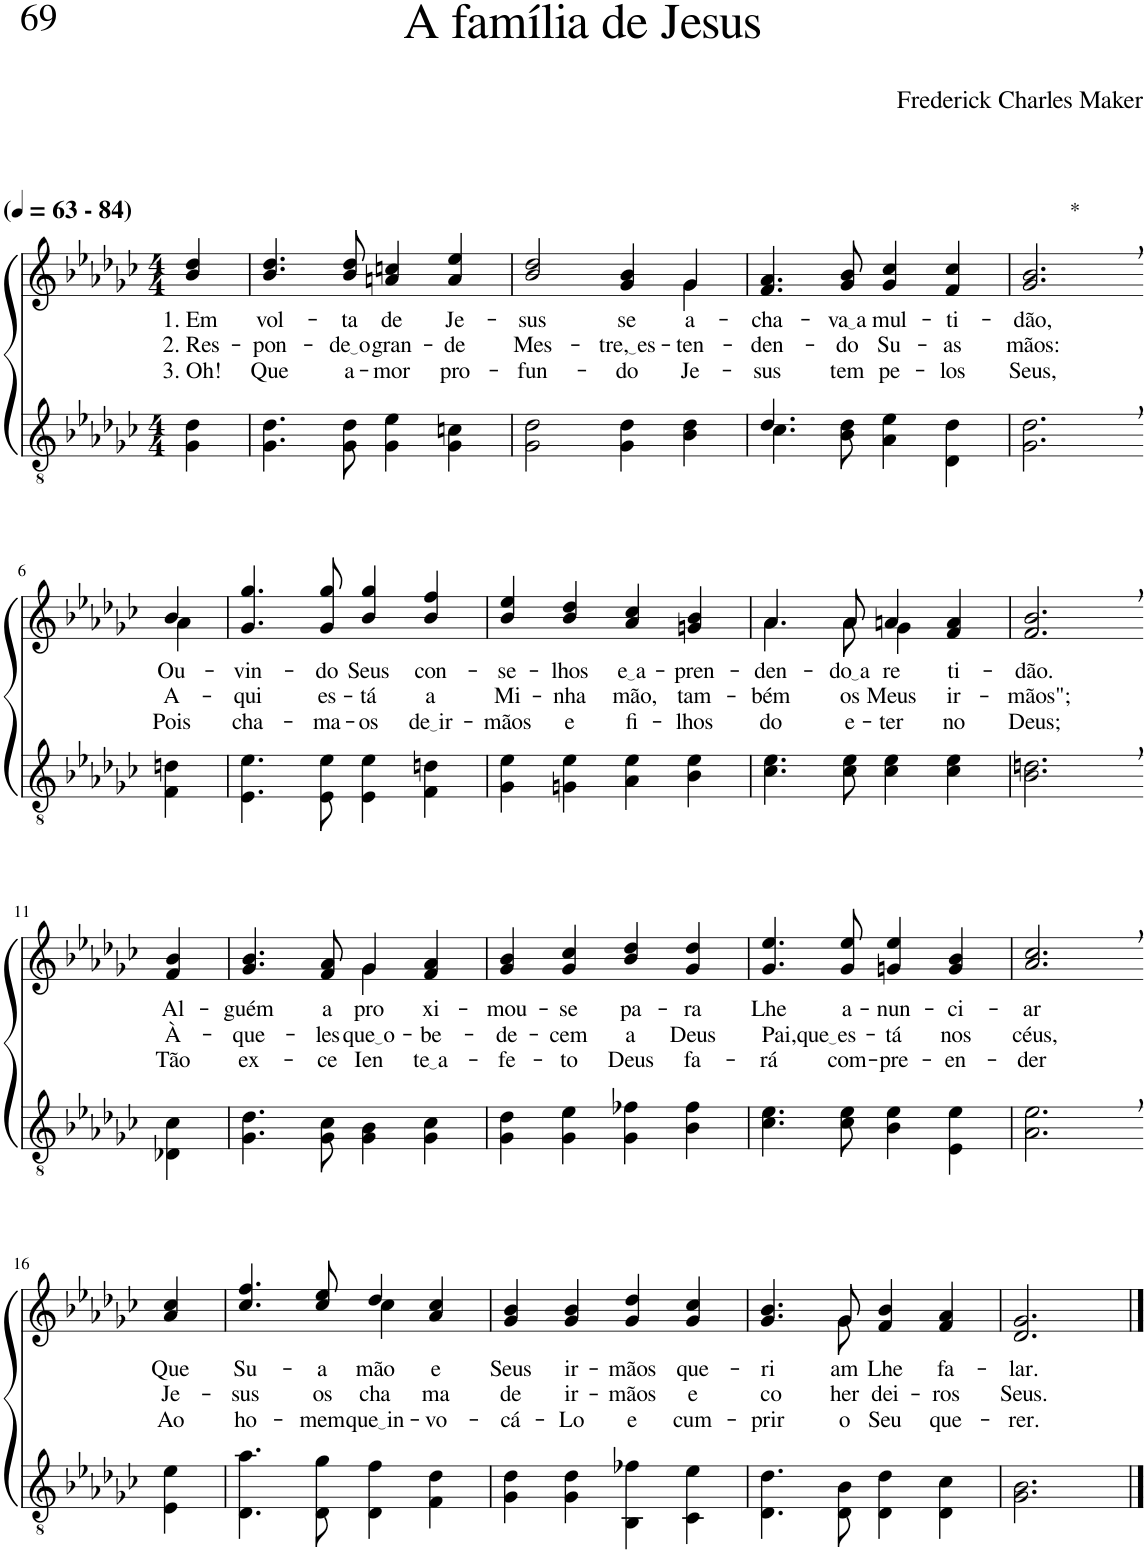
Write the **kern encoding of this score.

**kern	**kern	**text	**text	**text
*part2	*part1	*part1	*part1	*part1
*staff2	*staff1	*staff1	*staff1	*staff1
*I"Parte III e IV	*I"Parte I e II	*	*	*
*clefGv2	*clefG2	*	*	*
*Trd3c5	*Trd3c5	*	*	*
*k[b-e-a-d-g-c-]	*k[b-e-a-d-g-c-]	*	*	*
*M4/4	*M4/4	*	*	*
*MM63	*MM63	*	*	*
=1	=1	=1	=1	=1
!	!LO:TX:a:B:t=(	!	!	!
!	!LO:TX:a:B:t=- 84)	!	!	!
!	!	!LO:LY:b	!LO:LY:b	!LO:LY:b
4G-\ 4d-\	4b-/ 4dd-/	1. Em	2. Res-	3. Oh!
=2	=2	=2	=2	=2
!	!	!LO:LY:b	!LO:LY:b	!LO:LY:b
4.G-\ 4.d-\	4.b-/ 4.dd-/	vol-	-pon-	Que
!	!	!LO:LY:b	!LO:LY:b	!LO:LY:b
8G-\ 8d-\	8b-/ 8dd-/	-ta	de o	a-
!	!	!LO:LY:b	!LO:LY:b	!LO:LY:b
4G-\ 4e-\	4an/ 4ccn/	de	gran-	-mor
!	!	!LO:LY:b	!LO:LY:b	!LO:LY:b
4G-\ 4cn\	4a/ 4ee-/	Je-	-de	pro-
=3	=3	=3	=3	=3
!	!	!LO:LY:b	!LO:LY:b	!LO:LY:b
*	*^	*	*	*
2G-\ 2d-\	2b-/ 2dd-/	2.ryy	-sus	Mes-	-fun-
!	!	!	!LO:LY:b	!LO:LY:b	!LO:LY:b
4G-\ 4d-\	4g-/ 4b-/	.	se	tre, es	-do
!	!	!	!	!LO:LY:b	!
!	!	!	!LO:LY:b	!	!LO:LY:b
4B-\ 4d-\	4g-/	4g-\	a-	.	Je-
=4	=4	=4	=4	=4	=4
*^	*	*	*	*	*
!	!	!	!	!LO:LY:b	!LO:LY:b	!LO:LY:b
*	*	*v	*v	*	*	*
4.d-/	4.c-\	4.f/ 4.a-/	-cha-	-den-	-sus
!	!	!	!LO:LY:b	!LO:LY:b	!LO:LY:b
2ryy	8B-\ 8d-\	8g-/ 8b-/	va a	-do	tem
!	!	!	!LO:LY:b	!LO:LY:b	!LO:LY:b
.	4A-\ 4e-\	4g-/ 4cc-/	mul-	Su-	pe-
!	!	!	!LO:LY:b	!LO:LY:b	!LO:LY:b
.	4D-\ 4d-\	4f/ 4cc-/	-ti-	-as	-los
8ryy	.	.	.	.	.
*v	*v	*	*	*	*
=5	=5	=5	=5	=5
!	!LO:TX:a:t=*	!	!	!
!	!	!LO:LY:b	!LO:LY:b	!LO:LY:b
2.G-\, 2.d-\,	2.g-/, 2.b-/,	-dão,	mãos:	Seus,
!!LO:LB:g=z
=6-	=6-	=6-	=6-	=6-
*	*^	*	*	*
!	!	!	!LO:LY:b	!LO:LY:b	!LO:LY:b
4F\ 4dn\	4b-/	4a-\	Ou-	A-	Pois
=7	=7	=7	=7	=7	=7
!	!	!	!LO:LY:b	!LO:LY:b	!LO:LY:b
*	*v	*v	*	*	*
4.E-\ 4.e-\	4.g-/ 4.gg-/	-vin-	-qui	cha-
!	!	!LO:LY:b	!LO:LY:b	!LO:LY:b
8E-\ 8e-\	8g-/ 8gg-/	-do	es-	-ma-
!	!	!LO:LY:b	!LO:LY:b	!LO:LY:b
4E-\ 4e-\	4b-/ 4gg-/	Seus	-tá	-os
!	!	!LO:LY:b	!LO:LY:b	!LO:LY:b
4F\ 4dn\	4b-/ 4ff/	con-	a	de ir
=8	=8	=8	=8	=8
!	!	!LO:LY:b	!LO:LY:b	!LO:LY:b
4G-\ 4e-\	4b-/ 4ee-/	-se-	Mi-	-mãos
!	!	!LO:LY:b	!LO:LY:b	!LO:LY:b
4Gn\ 4e-\	4b-/ 4dd-/	-lhos	-nha	e
!	!	!LO:LY:b	!LO:LY:b	!LO:LY:b
4A-\ 4e-\	4a-/ 4cc-/	e a	mão,	fi-
!	!	!LO:LY:b	!LO:LY:b	!LO:LY:b
4B-\ 4e-\	4gn/ 4b-/	-pren-	tam-	-lhos
=9	=9	=9	=9	=9
!	!	!LO:LY:b	!LO:LY:b	!LO:LY:b
*	*^	*	*	*
4.c-\ 4.e-\	4.a-\	4.a-/	-den-	-bém	do
!	!	!	!LO:LY:b	!LO:LY:b	!LO:LY:b
8c-\ 8e-\	8a-\	8a-/	do a	os	e-
!	!	!	!LO:LY:b	!LO:LY:b	!LO:LY:b
4c-\ 4e-\	4g-\	4an/	re-	Meus	-ter-
!	!	!	!LO:LY:b	!LO:LY:b	!LO:LY:b
4c-\ 4e-\	4ryy	4f/ 4a/	-ti-	ir-	-no
=10	=10	=10	=10	=10	=10
!	!	!	!LO:LY:b	!LO:LY:b	!LO:LY:b
*	*v	*v	*	*	*
2.B-\, 2.dn\,	2.f/, 2.b-/,	-dão.	-mãos";	Deus;
!!LO:LB:g=z
=11-	=11-	=11-	=11-	=11-
!	!	!LO:LY:b	!LO:LY:b	!LO:LY:b
4D-X\ 4c-\	4f/ 4b-/	Al-	À-	Tão
=12	=12	=12	=12	=12
!	!	!LO:LY:b	!LO:LY:b	!LO:LY:b
*	*^	*	*	*
4.G-\ 4.d-\	4.g-/ 4.b-/	2ryy	-guém	-que-	ex-
!	!	!	!LO:LY:b	!LO:LY:b	!LO:LY:b
8G-\ 8c-\	8f/ 8a-/	.	a-	-les	-ce-
!	!	!	!	!LO:LY:b	!
!	!	!	!LO:LY:b	!	!LO:LY:b
4G-\ 4B-\	4g-/	4g-\	-pro-	.	-Ien-
!	!	!	!LO:LY:b	!LO:LY:b	!LO:LY:b
4G-\ 4c-\	4f/ 4a-/	4ryy	-xi-	-be-	te a
=13	=13	=13	=13	=13	=13
!	!	!	!LO:LY:b	!LO:LY:b	!LO:LY:b
*	*v	*v	*	*	*
4G-\ 4d-\	4g-/ 4b-/	-mou-	-de-	-fe-
!	!	!LO:LY:b	!LO:LY:b	!LO:LY:b
4G-\ 4e-\	4g-/ 4cc-/	-se	-cem	-to
!	!	!LO:LY:b	!LO:LY:b	!LO:LY:b
4G-\ 4f-X\	4b-/ 4dd-/	pa-	a	Deus
!	!	!LO:LY:b	!LO:LY:b	!LO:LY:b
4B-\ 4f-\	4g-/ 4dd-/	-ra	Deus	fa-
=14	=14	=14	=14	=14
!	!	!LO:LY:b	!LO:LY:b	!LO:LY:b
4.c-\ 4.e-\	4.g-/ 4.ee-/	Lhe	Pai,que es	-rá
!	!	!LO:LY:b	!	!LO:LY:b
8c-\ 8e-\	8g-/ 8ee-/	a-	.	com-
!	!	!LO:LY:b	!LO:LY:b	!LO:LY:b
4B-\ 4e-\	4gn/ 4ee-/	-nun-	tá	-pre-
!	!	!LO:LY:b	!LO:LY:b	!LO:LY:b
4E-\ 4e-\	4g/ 4b-/	-ci-	nos	-en-
=15	=15	=15	=15	=15
!	!	!LO:LY:b	!LO:LY:b	!LO:LY:b
2.A-\, 2.e-\,	2.a-/, 2.cc-/,	-ar	céus,	-der
!!LO:LB:g=z
=16-	=16-	=16-	=16-	=16-
!	!	!LO:LY:b	!LO:LY:b	!LO:LY:b
4E-\ 4e-\	4a-/ 4cc-/	Que	Je-	Ao
=17	=17	=17	=17	=17
!	!	!LO:LY:b	!LO:LY:b	!LO:LY:b
*	*^	*	*	*
4.D-\ 4.a-\	4.cc-/ 4.ff/	2ryy	Su-	-sus	ho-
!	!	!	!LO:LY:b	!LO:LY:b	!LO:LY:b
8D-\ 8g-\	8cc-/ 8ee-/	.	-a	os	-mem
!	!	!	!	!	!LO:LY:b
!	!	!	!LO:LY:b	!LO:LY:b	!
4D-\ 4f\	4dd-/	4cc-\	mão	cha-	que in
!	!	!	!LO:LY:b	!LO:LY:b	!LO:LY:b
4F\ 4d-\	4a-/ 4cc-/	4ryy	e	-ma	-vo-
=18	=18	=18	=18	=18	=18
!	!	!	!LO:LY:b	!LO:LY:b	!LO:LY:b
*	*v	*v	*	*	*
4G-\ 4d-\	4g-/ 4b-/	Seus	de	-cá-
!	!	!LO:LY:b	!LO:LY:b	!LO:LY:b
4G-\ 4d-\	4g-/ 4b-/	ir-	ir-	-Lo
!	!	!LO:LY:b	!LO:LY:b	!LO:LY:b
4BB-\ 4f-X\	4g-/ 4dd-/	-mãos	-mãos	e
!	!	!LO:LY:b	!LO:LY:b	!LO:LY:b
4C-\ 4e-\	4g-/ 4cc-/	que-	e	cum-
=19	=19	=19	=19	=19
!	!	!LO:LY:b	!LO:LY:b	!LO:LY:b
*	*^	*	*	*
4.D-\ 4.d-\	4.g-/ 4.b-/	4.ryy	-ri-	co-	-prir
!	!	!	!LO:LY:b	!LO:LY:b	!LO:LY:b
8D-\ 8B-\	8g-/	8g-\	-am	-her-	o
!	!	!	!LO:LY:b	!LO:LY:b	!LO:LY:b
4D-\ 4d-\	4f/ 4b-/	2ryy	Lhe	-dei-	Seu
!	!	!	!LO:LY:b	!LO:LY:b	!LO:LY:b
4D-\ 4c-\	4f/ 4a-/	.	fa-	-ros	que-
*	*v	*v	*	*	*
=20	=20	=20	=20	=20
!	!	!LO:LY:b	!LO:LY:b	!LO:LY:b
2.G-\ 2.B-\	2.d-/ 2.g-/	-lar.	Seus.	-rer.
==	==	==	==	==
*-	*-	*-	*-	*-
